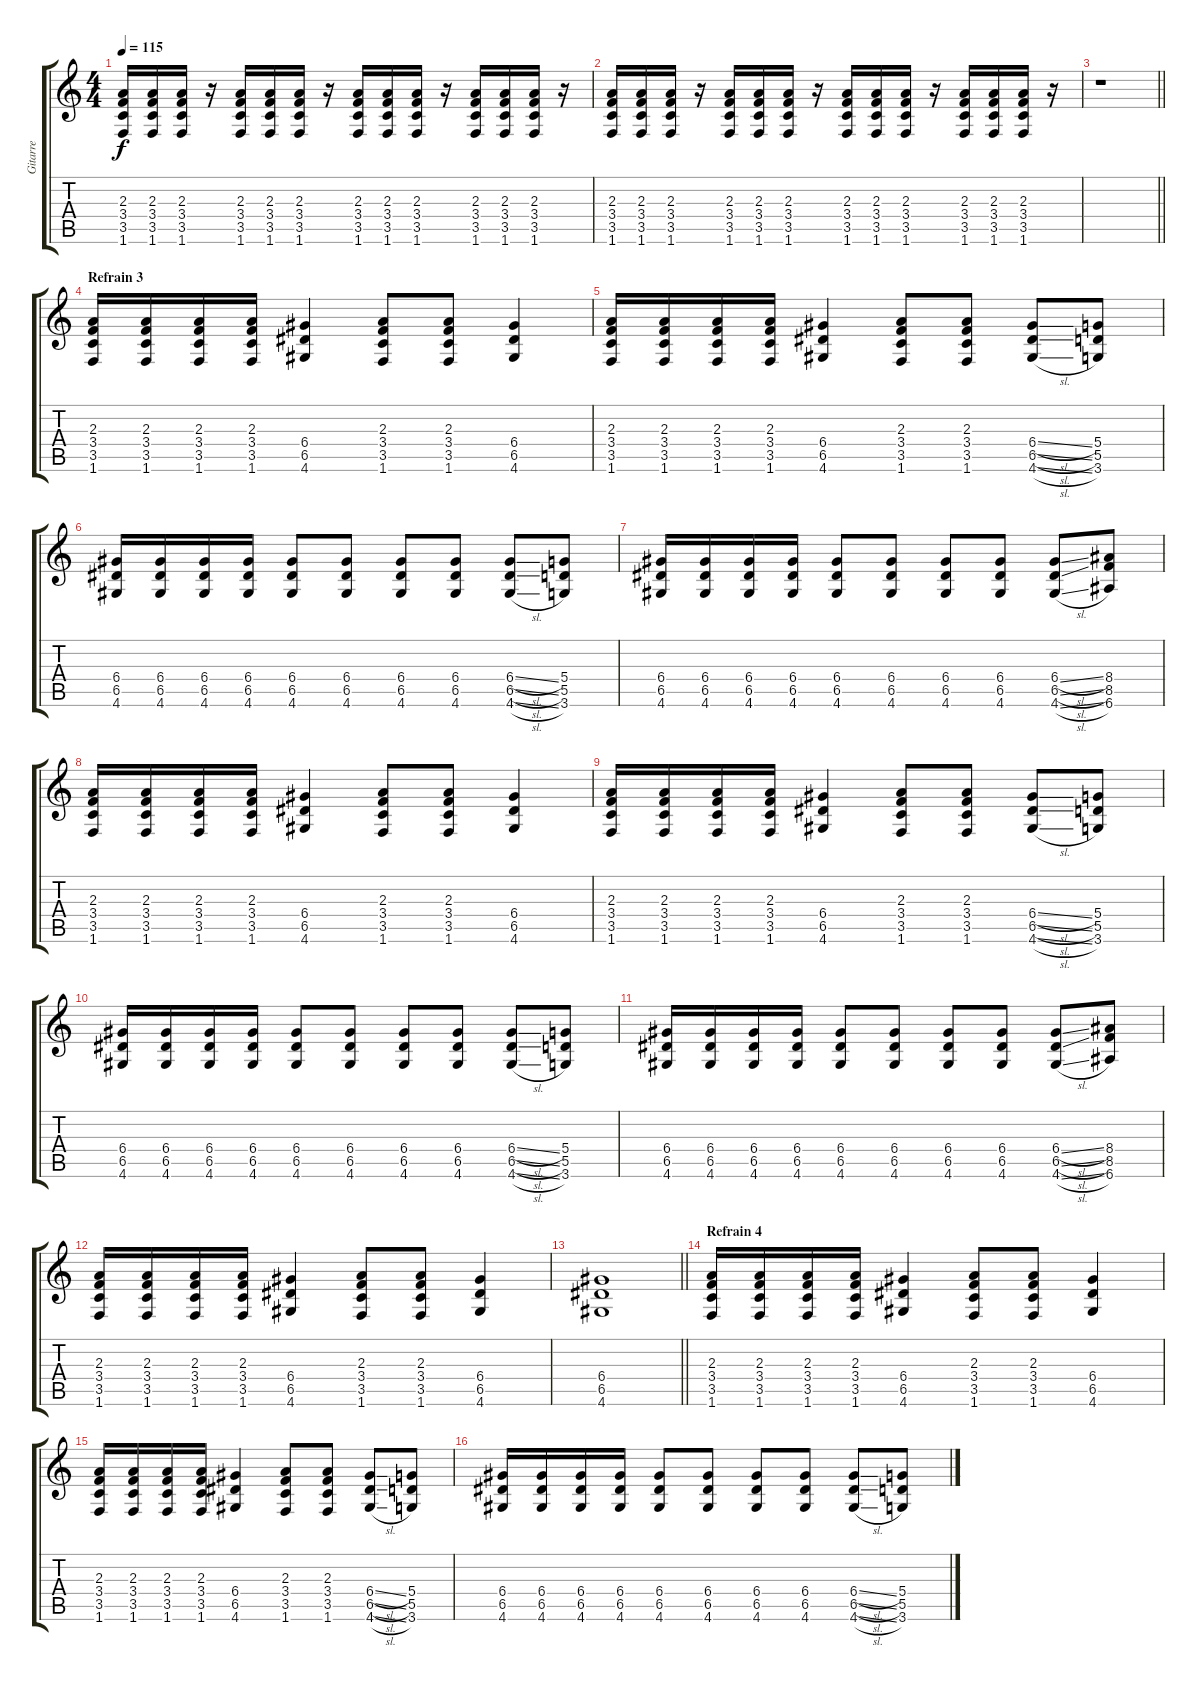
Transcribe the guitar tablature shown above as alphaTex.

\track ("Gitarre" "Gitarre") {instrument distortionguitar}
\staff {score tabs}
\tuning (E4 B3 G3 D3 A2 E2) {hide}
\ts (4 4)
\tempo 115
\clef g2
\ks c
(2.3 3.4 3.5 1.6).16{dy f} (2.3 3.4 3.5 1.6).16 (2.3 3.4 3.5 1.6).16 r.16 (2.3 3.4 3.5 1.6).16 (2.3 3.4 3.5 1.6).16 (2.3 3.4 3.5 1.6).16 r.16 (2.3 3.4 3.5 1.6).16 (2.3 3.4 3.5 1.6).16 (2.3 3.4 3.5 1.6).16 r.16 (2.3 3.4 3.5 1.6).16 (2.3 3.4 3.5 1.6).16 (2.3 3.4 3.5 1.6).16 r.16 |
(2.3 3.4 3.5 1.6).16 (2.3 3.4 3.5 1.6).16 (2.3 3.4 3.5 1.6).16 r.16 (2.3 3.4 3.5 1.6).16 (2.3 3.4 3.5 1.6).16 (2.3 3.4 3.5 1.6).16 r.16 (2.3 3.4 3.5 1.6).16 (2.3 3.4 3.5 1.6).16 (2.3 3.4 3.5 1.6).16 r.16 (2.3 3.4 3.5 1.6).16 (2.3 3.4 3.5 1.6).16 (2.3 3.4 3.5 1.6).16 r.16{volume 6} |
\barLineRight lightlight
r.1 |
\section ("" "Refrain 3")
(2.3 3.4 3.5 1.6).16{volume 10} (2.3 3.4 3.5 1.6).16 (2.3 3.4 3.5 1.6).16 (2.3 3.4 3.5 1.6).16 (6.4 6.5 4.6).4 (2.3 3.4 3.5 1.6).8 (2.3 3.4 3.5 1.6).8 (6.4 6.5 4.6).4 |
(2.3 3.4 3.5 1.6).16 (2.3 3.4 3.5 1.6).16 (2.3 3.4 3.5 1.6).16 (2.3 3.4 3.5 1.6).16 (6.4 6.5 4.6).4 (2.3 3.4 3.5 1.6).8 (2.3 3.4 3.5 1.6).8 (6.4{sl} 6.5{sl} 4.6{sl}).8 (5.4 5.5 3.6).8 |
(6.4 6.5 4.6).16 (6.4 6.5 4.6).16 (6.4 6.5 4.6).16 (6.4 6.5 4.6).16 (6.4 6.5 4.6).8 (6.4 6.5 4.6).8 (6.4 6.5 4.6).8 (6.4 6.5 4.6).8 (6.4{sl} 6.5{sl} 4.6{sl}).8 (5.4 5.5 3.6).8 |
(6.4 6.5 4.6).16 (6.4 6.5 4.6).16 (6.4 6.5 4.6).16 (6.4 6.5 4.6).16 (6.4 6.5 4.6).8 (6.4 6.5 4.6).8 (6.4 6.5 4.6).8 (6.4 6.5 4.6).8 (6.4{sl} 6.5{sl} 4.6{sl}).8 (8.4 8.5 6.6).8 |
(2.3 3.4 3.5 1.6).16 (2.3 3.4 3.5 1.6).16 (2.3 3.4 3.5 1.6).16 (2.3 3.4 3.5 1.6).16 (6.4 6.5 4.6).4 (2.3 3.4 3.5 1.6).8 (2.3 3.4 3.5 1.6).8 (6.4 6.5 4.6).4 |
(2.3 3.4 3.5 1.6).16 (2.3 3.4 3.5 1.6).16 (2.3 3.4 3.5 1.6).16 (2.3 3.4 3.5 1.6).16 (6.4 6.5 4.6).4 (2.3 3.4 3.5 1.6).8 (2.3 3.4 3.5 1.6).8 (6.4{sl} 6.5{sl} 4.6{sl}).8 (5.4 5.5 3.6).8 |
(6.4 6.5 4.6).16 (6.4 6.5 4.6).16 (6.4 6.5 4.6).16 (6.4 6.5 4.6).16 (6.4 6.5 4.6).8 (6.4 6.5 4.6).8 (6.4 6.5 4.6).8 (6.4 6.5 4.6).8 (6.4{sl} 6.5{sl} 4.6{sl}).8 (5.4 5.5 3.6).8 |
(6.4 6.5 4.6).16 (6.4 6.5 4.6).16 (6.4 6.5 4.6).16 (6.4 6.5 4.6).16 (6.4 6.5 4.6).8 (6.4 6.5 4.6).8 (6.4 6.5 4.6).8 (6.4 6.5 4.6).8 (6.4{sl} 6.5{sl} 4.6{sl}).8 (8.4 8.5 6.6).8 |
(2.3 3.4 3.5 1.6).16 (2.3 3.4 3.5 1.6).16 (2.3 3.4 3.5 1.6).16 (2.3 3.4 3.5 1.6).16 (6.4 6.5 4.6).4 (2.3 3.4 3.5 1.6).8 (2.3 3.4 3.5 1.6).8 (6.4 6.5 4.6).4 |
\barLineRight lightlight
(6.4 6.5 4.6).1 |
\section ("" "Refrain 4")
(2.3 3.4 3.5 1.6).16 (2.3 3.4 3.5 1.6).16 (2.3 3.4 3.5 1.6).16 (2.3 3.4 3.5 1.6).16 (6.4 6.5 4.6).4 (2.3 3.4 3.5 1.6).8 (2.3 3.4 3.5 1.6).8 (6.4 6.5 4.6).4 |
(2.3 3.4 3.5 1.6).16 (2.3 3.4 3.5 1.6).16 (2.3 3.4 3.5 1.6).16 (2.3 3.4 3.5 1.6).16 (6.4 6.5 4.6).4 (2.3 3.4 3.5 1.6).8 (2.3 3.4 3.5 1.6).8 (6.4{sl} 6.5{sl} 4.6{sl}).8 (5.4 5.5 3.6).8 |
(6.4 6.5 4.6).16 (6.4 6.5 4.6).16 (6.4 6.5 4.6).16 (6.4 6.5 4.6).16 (6.4 6.5 4.6).8 (6.4 6.5 4.6).8 (6.4 6.5 4.6).8 (6.4 6.5 4.6).8 (6.4{sl} 6.5{sl} 4.6{sl}).8 (5.4 5.5 3.6).8
